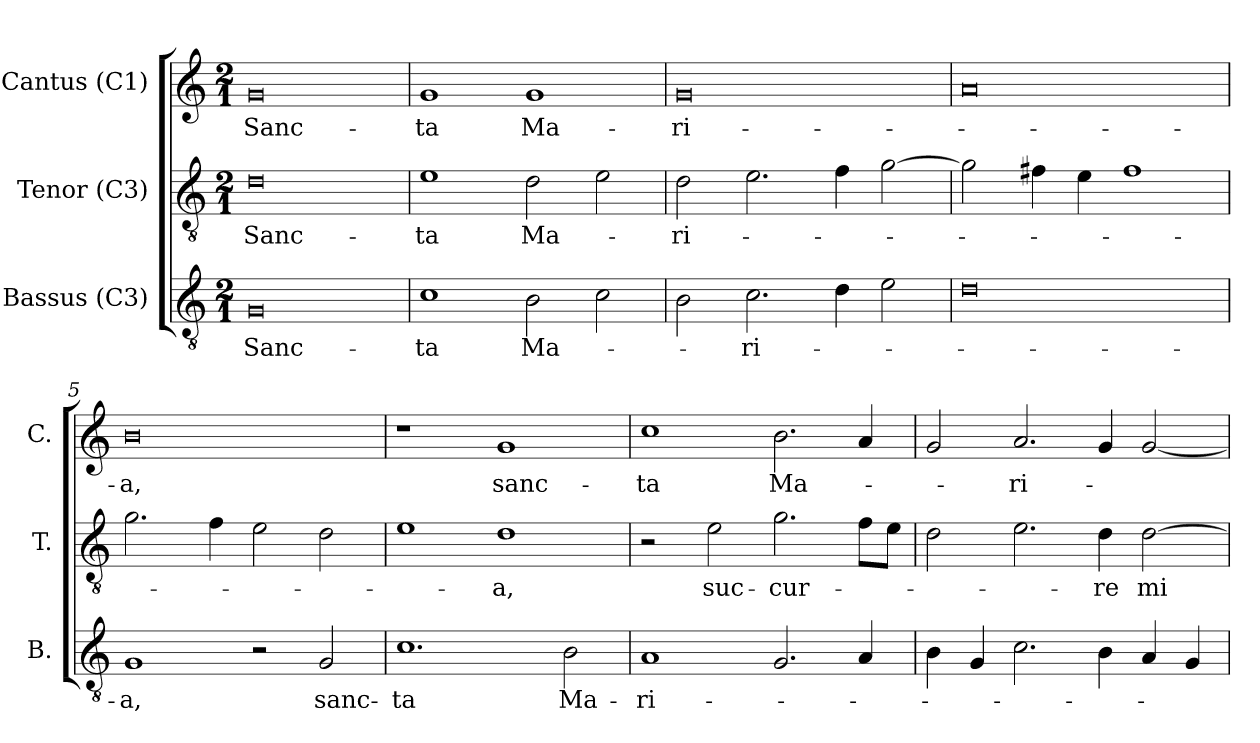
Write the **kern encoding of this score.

**kern	**text	**kern	**text	**kern	**text
*part3	*part3	*part2	*part2	*part1	*part1
*staff3	*staff3	*staff2	*staff2	*staff1	*staff1
*I"Bassus (C3)	*	*I"Tenor (C3)	*	*I"Cantus (C1)	*
*I'B.	*	*I'T.	*	*I'C.	*
!!LO:PB:g=z
*clefGv2	*	*clefGv2	*	*clefG2	*
*ITrd7c12	*	*ITrd7c12	*	*	*
*k[]	*	*k[]	*	*k[]	*
*C:	*	*C:	*	*C:	*
*M2/1	*	*M2/1	*	*M2/1	*
=1	=1	=1	=1	=1	=1
!	!LO:LY:b:color=#000000	!	!	!	!
!	!	!	!LO:LY:b:color=#000000	!	!
!	!	!	!	!	!LO:LY:b:color=#000000
0GGi	Sanc-	0Di	Sanc-	0gi	Sanc-
=2	=2	=2	=2	=2	=2
!	!LO:LY:b:color=#000000	!	!	!	!
!	!	!	!LO:LY:b:color=#000000	!	!
!	!	!	!	!	!LO:LY:b:color=#000000
1Ci	-ta	1Ei	-ta	1gi	-ta
!	!LO:LY:b:color=#000000	!	!	!	!
!	!	!	!LO:LY:b:color=#000000	!	!
!	!	!	!	!	!LO:LY:b:color=#000000
2BBi\	Ma-	2Di\	Ma-	1gi	Ma-
2Ci\	.	2Ei\	.	.	.
=3	=3	=3	=3	=3	=3
!	!	!	!LO:LY:b:color=#000000	!	!
!	!	!	!	!	!LO:LY:b:color=#000000
2BBi\	.	2Di\	-ri-	0gi	-ri-
!	!LO:LY:b:color=#000000	!	!	!	!
2.Ci\	-ri-	2.Ei\	.	.	.
4Di\	.	4Fi\	.	.	.
2Ei\	.	[2Gi\	.	.	.
=4	=4	=4	=4	=4	=4
0Di	.	2Gi\]	.	0ai	.
.	.	4F#i\	.	.	.
.	.	4Ei\	.	.	.
.	.	1F#i	.	.	.
!!LO:LB:g=z
=5	=5	=5	=5	=5	=5
!	!LO:LY:b:color=#000000	!	!	!	!
!	!	!	!	!	!LO:LY:b:color=#000000
1GGi	-a,	2.Gi\	.	0bi	-a,
.	.	4Fi\	.	.	.
2r	.	2Ei\	.	.	.
!	!LO:LY:b:color=#000000	!	!	!	!
2GGi/	sanc-	2Di\	.	.	.
=6	=6	=6	=6	=6	=6
!	!LO:LY:b:color=#000000	!	!	!	!
1.Ci	-ta	1Ei	.	1r	.
!	!	!	!LO:LY:b:color=#000000	!	!
!	!	!	!	!	!LO:LY:b:color=#000000
.	.	1Di	-a,	1gi	sanc-
!	!LO:LY:b:color=#000000	!	!	!	!
2BBi\	Ma-	.	.	.	.
=7	=7	=7	=7	=7	=7
!	!LO:LY:b:color=#000000	!	!	!	!
!	!	!	!	!	!LO:LY:b:color=#000000
1AAi	-ri-	2r	.	1cci	-ta
!	!	!	!LO:LY:b:color=#000000	!	!
.	.	2Ei\	suc-	.	.
!	!	!	!LO:LY:b:color=#000000	!	!
!	!	!	!	!	!LO:LY:b:color=#000000
2.GGi/	.	2.Gi\	-cur-	2.bi\	Ma-
4AAi/	.	8Fi\L	.	4ai/	.
.	.	8Ei\J	.	.	.
=8	=8	=8	=8	=8	=8
4BBi\	.	2Di\	.	2gi/	.
4GGi/	.	.	.	.	.
!	!	!	!	!	!LO:LY:b:color=#000000
2.Ci\	.	2.Ei\	.	2.ai/	-ri-
!	!	!	!LO:LY:b:color=#000000	!	!
4BBi\	.	4Di\	-re	4gi/	.
!	!	!	!LO:LY:b:color=#000000	!	!
4AAi/	.	[2Di\	mi-	[2gi/	.
4GGi/	.	.	.	.	.
=	=	=	=	=	=
*-	*-	*-	*-	*-	*-
